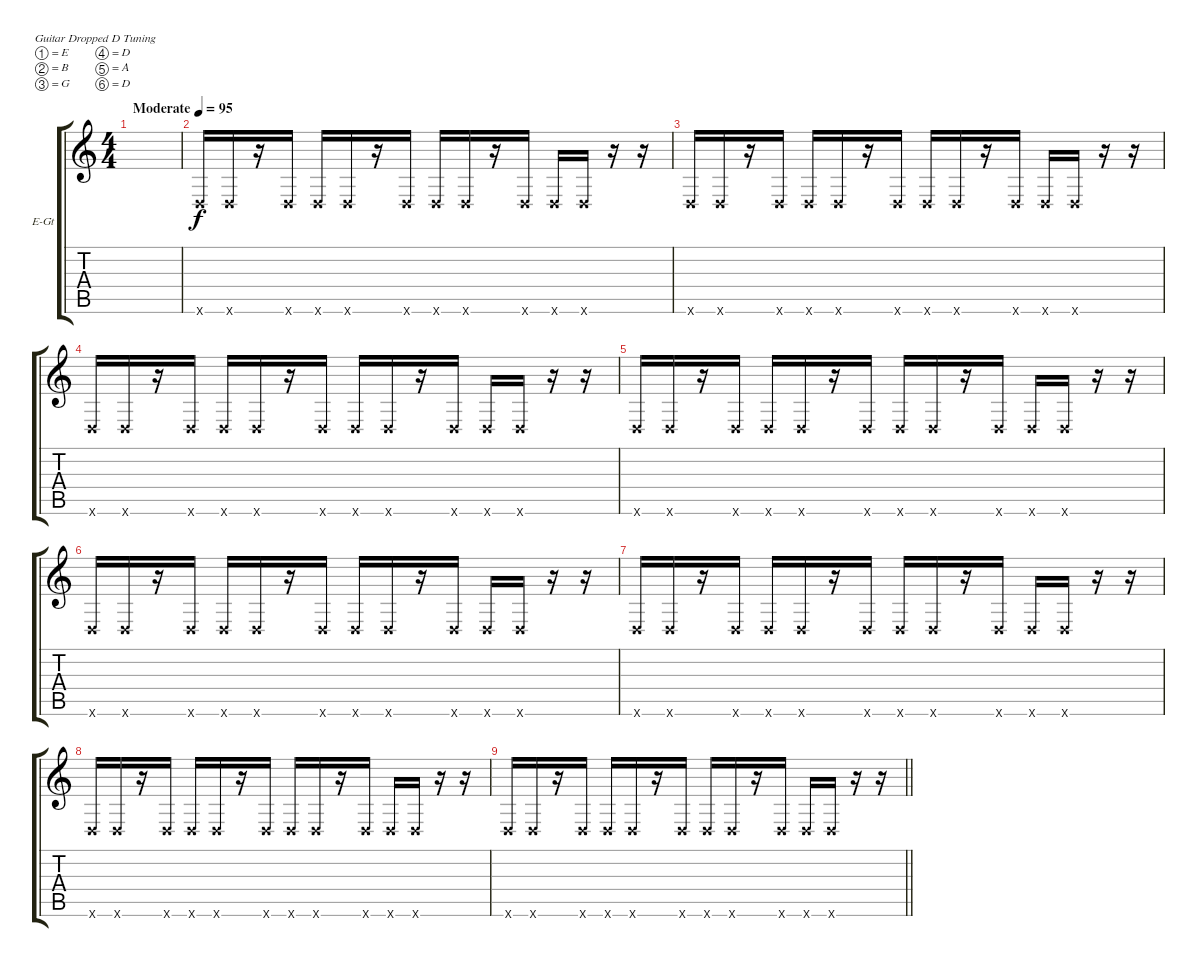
\bracketExtendMode groupsimilarinstruments
\firstSystemTrackNameOrientation horizontal
\otherSystemsTrackNameOrientation horizontal
\track ("Alex ( Clean )" "E-Gt") {instrument electricguitarclean}
\staff {score tabs}
\tuning (E4 B3 G3 D3 A2 D2)
\ts (4 4)
\tempo (95 "Moderate")
\clef g2
\ks c
|
\beaming (8 2 2 2 2)
\scale
0.487395 0.6{x}.16 0.6{x}.16 r.16 0.6{x}.16 0.6{x}.16 0.6{x}.16 r.16 0.6{x}.16 0.6{x}.16 0.6{x}.16 r.16 0.6{x}.16 0.6{x}.16 0.6{x}.16 r.16 r.16 |
\scale
0.256303 0.6{x}.16 0.6{x}.16 r.16 0.6{x}.16 0.6{x}.16 0.6{x}.16 r.16 0.6{x}.16 0.6{x}.16 0.6{x}.16 r.16 0.6{x}.16 0.6{x}.16 0.6{x}.16 r.16 r.16 |
\scale
0.256303 0.6{x}.16 0.6{x}.16 r.16 0.6{x}.16 0.6{x}.16 0.6{x}.16 r.16 0.6{x}.16 0.6{x}.16 0.6{x}.16 r.16 0.6{x}.16 0.6{x}.16 0.6{x}.16 r.16 r.16 |
\scale
0.333333 0.6{x}.16 0.6{x}.16 r.16 0.6{x}.16 0.6{x}.16 0.6{x}.16 r.16 0.6{x}.16 0.6{x}.16 0.6{x}.16 r.16 0.6{x}.16 0.6{x}.16 0.6{x}.16 r.16 r.16 |
\scale
0.333333 0.6{x}.16 0.6{x}.16 r.16 0.6{x}.16 0.6{x}.16 0.6{x}.16 r.16 0.6{x}.16 0.6{x}.16 0.6{x}.16 r.16 0.6{x}.16 0.6{x}.16 0.6{x}.16 r.16 r.16 |
\scale
0.333333 0.6{x}.16 0.6{x}.16 r.16 0.6{x}.16 0.6{x}.16 0.6{x}.16 r.16 0.6{x}.16 0.6{x}.16 0.6{x}.16 r.16 0.6{x}.16 0.6{x}.16 0.6{x}.16 r.16 r.16 |
\scale
0.333333 0.6{x}.16 0.6{x}.16 r.16 0.6{x}.16 0.6{x}.16 0.6{x}.16 r.16 0.6{x}.16 0.6{x}.16 0.6{x}.16 r.16 0.6{x}.16 0.6{x}.16 0.6{x}.16 r.16 r.16 |
\scale
0.333333
\barLineRight lightlight
0.6{x}.16 0.6{x}.16 r.16 0.6{x}.16 0.6{x}.16 0.6{x}.16 r.16 0.6{x}.16 0.6{x}.16 0.6{x}.16 r.16 0.6{x}.16 0.6{x}.16 0.6{x}.16 r.16 r.16 |
\scale
0.333333 |
\scale
0.333333 |
\scale
0.333333 |
\scale
0.333333 |
\scale
0.333333 |
\scale
0.333333 |
\scale
0.333333
